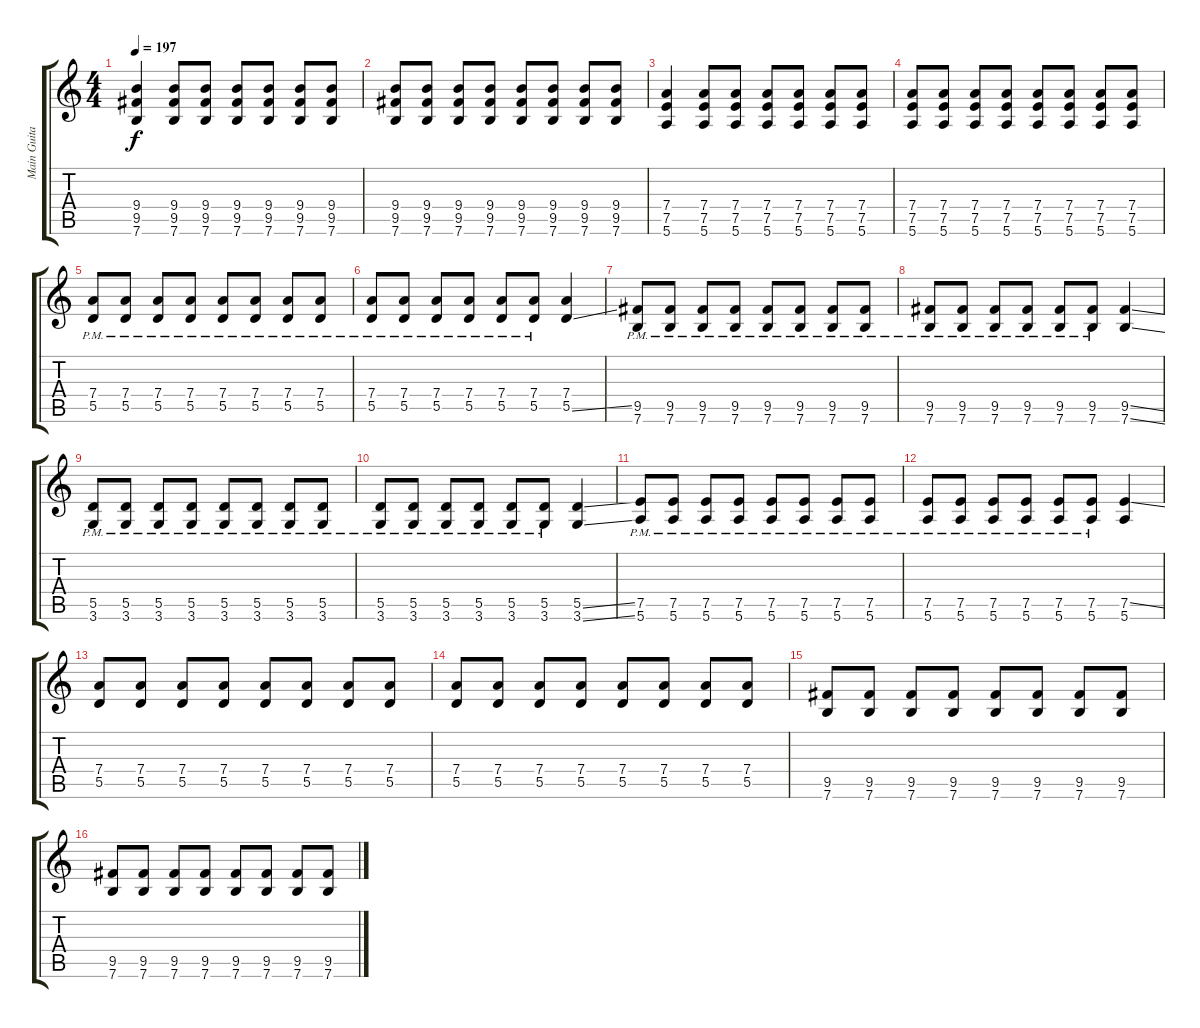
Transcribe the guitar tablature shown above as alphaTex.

\track ("Main Guitar" "Main Guita") {instrument distortionguitar}
\staff {score tabs}
\tuning (E4 B3 G3 D3 A2 E2) {hide}
\ts (4 4)
\tempo 197
\clef g2
\ks c
(9.4 9.5 7.6).4{dy f} (9.4 9.5 7.6).8 (9.4 9.5 7.6).8 (9.4 9.5 7.6).8 (9.4 9.5 7.6).8 (9.4 9.5 7.6).8 (9.4 9.5 7.6).8 |
(9.4 9.5 7.6).8 (9.4 9.5 7.6).8 (9.4 9.5 7.6).8 (9.4 9.5 7.6).8 (9.4 9.5 7.6).8 (9.4 9.5 7.6).8 (9.4 9.5 7.6).8 (9.4 9.5 7.6).8 |
(7.4 7.5 5.6).4 (7.4 7.5 5.6).8 (7.4 7.5 5.6).8 (7.4 7.5 5.6).8 (7.4 7.5 5.6).8 (7.4 7.5 5.6).8 (7.4 7.5 5.6).8 |
(7.4 7.5 5.6).8 (7.4 7.5 5.6).8 (7.4 7.5 5.6).8 (7.4 7.5 5.6).8 (7.4 7.5 5.6).8 (7.4 7.5 5.6).8 (7.4 7.5 5.6).8 (7.4 7.5 5.6).8 |
(7.4{pm} 5.5{pm}).8 (7.4{pm} 5.5{pm}).8 (7.4{pm} 5.5{pm}).8 (7.4{pm} 5.5{pm}).8 (7.4{pm} 5.5{pm}).8 (7.4{pm} 5.5{pm}).8 (7.4{pm} 5.5{pm}).8 (7.4{pm} 5.5{pm}).8 |
(7.4{pm} 5.5{pm}).8 (7.4{pm} 5.5{pm}).8 (7.4{pm} 5.5{pm}).8 (7.4{pm} 5.5{pm}).8 (7.4{pm} 5.5{pm}).8 (7.4{pm} 5.5{pm}).8 (7.4 5.5{ss}).4 |
(9.5{pm} 7.6{pm}).8 (9.5{pm} 7.6{pm}).8 (9.5{pm} 7.6{pm}).8 (9.5{pm} 7.6{pm}).8 (9.5{pm} 7.6{pm}).8 (9.5{pm} 7.6{pm}).8 (9.5{pm} 7.6{pm}).8 (9.5{pm} 7.6{pm}).8 |
(9.5{pm} 7.6{pm}).8 (9.5{pm} 7.6{pm}).8 (9.5{pm} 7.6{pm}).8 (9.5{pm} 7.6{pm}).8 (9.5{pm} 7.6{pm}).8 (9.5{pm} 7.6{pm}).8 (9.5{ss} 7.6{ss}).4 |
(5.5{pm} 3.6{pm}).8 (5.5{pm} 3.6{pm}).8 (5.5{pm} 3.6{pm}).8 (5.5{pm} 3.6{pm}).8 (5.5{pm} 3.6{pm}).8 (5.5{pm} 3.6{pm}).8 (5.5{pm} 3.6{pm}).8 (5.5{pm} 3.6{pm}).8 |
(5.5{pm} 3.6{pm}).8 (5.5{pm} 3.6{pm}).8 (5.5{pm} 3.6{pm}).8 (5.5{pm} 3.6{pm}).8 (5.5{pm} 3.6{pm}).8 (5.5{pm} 3.6{pm}).8 (5.5{ss} 3.6{ss}).4 |
(7.5{pm} 5.6{pm}).8 (7.5{pm} 5.6{pm}).8 (7.5{pm} 5.6{pm}).8 (7.5{pm} 5.6{pm}).8 (7.5{pm} 5.6{pm}).8 (7.5{pm} 5.6{pm}).8 (7.5{pm} 5.6{pm}).8 (7.5{pm} 5.6{pm}).8 |
(7.5{pm} 5.6{pm}).8 (7.5{pm} 5.6{pm}).8 (7.5{pm} 5.6{pm}).8 (7.5{pm} 5.6{pm}).8 (7.5{pm} 5.6{pm}).8 (7.5{pm} 5.6{pm}).8 (7.5{ss} 5.6).4 |
(7.4 5.5).8 (7.4 5.5).8 (7.4 5.5).8 (7.4 5.5).8 (7.4 5.5).8 (7.4 5.5).8 (7.4 5.5).8 (7.4 5.5).8 |
(7.4 5.5).8 (7.4 5.5).8 (7.4 5.5).8 (7.4 5.5).8 (7.4 5.5).8 (7.4 5.5).8 (7.4 5.5).8 (7.4 5.5).8 |
(9.5 7.6).8 (9.5 7.6).8 (9.5 7.6).8 (9.5 7.6).8 (9.5 7.6).8 (9.5 7.6).8 (9.5 7.6).8 (9.5 7.6).8 |
(9.5 7.6).8 (9.5 7.6).8 (9.5 7.6).8 (9.5 7.6).8 (9.5 7.6).8 (9.5 7.6).8 (9.5 7.6).8 (9.5 7.6).8
